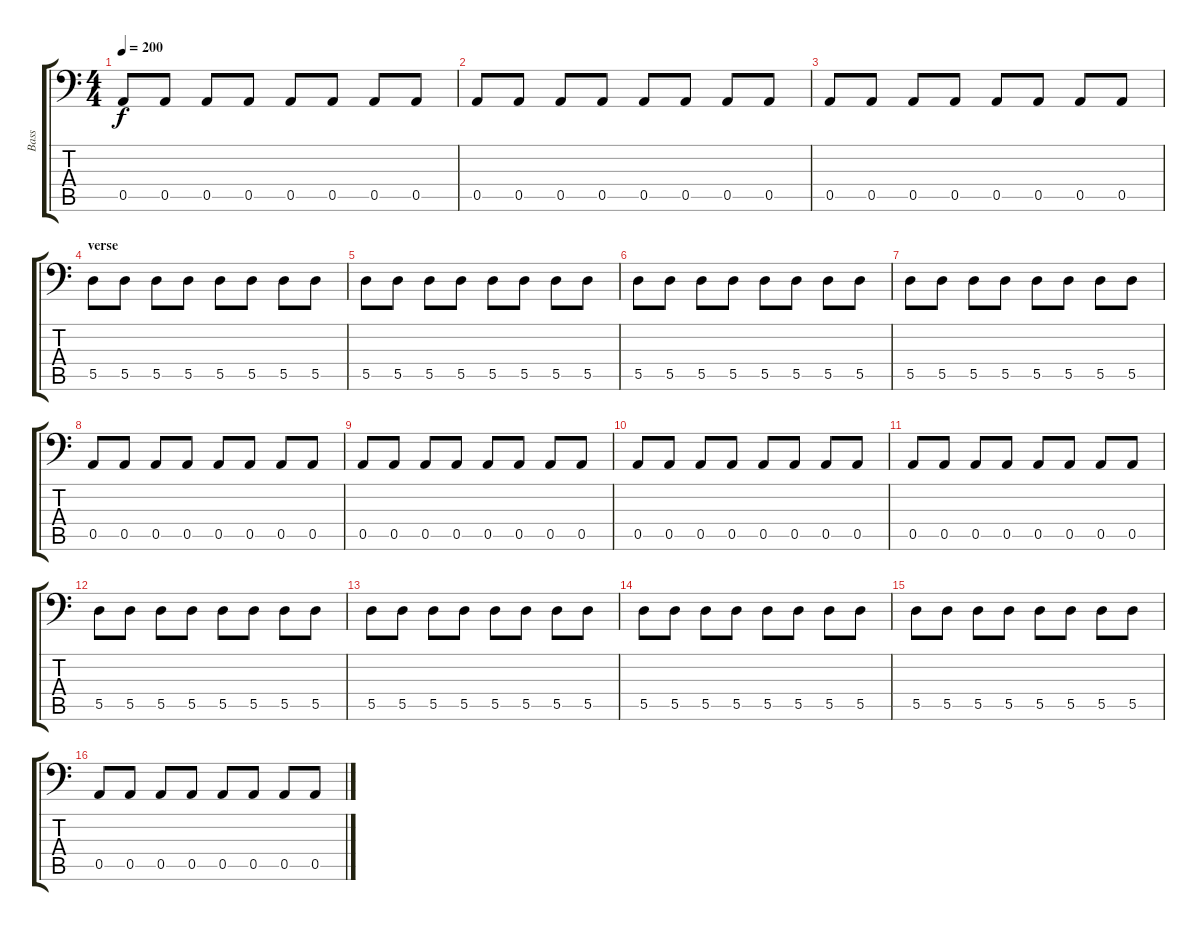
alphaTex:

\track ("Bass" "Bass") {instrument electricbassfinger}
\staff {score tabs}
\tuning (E3 B2 G2 D2 A1 E1) {hide}
\ts (4 4)
\tempo 200
\clef f4
\ks c
0.5.8{dy f} 0.5.8 0.5.8 0.5.8 0.5.8 0.5.8 0.5.8 0.5.8 |
0.5.8 0.5.8 0.5.8 0.5.8 0.5.8 0.5.8 0.5.8 0.5.8 |
0.5.8 0.5.8 0.5.8 0.5.8 0.5.8 0.5.8 0.5.8 0.5.8 |
\section ("" "verse")
5.5.8 5.5.8 5.5.8 5.5.8 5.5.8 5.5.8 5.5.8 5.5.8 |
5.5.8 5.5.8 5.5.8 5.5.8 5.5.8 5.5.8 5.5.8 5.5.8 |
5.5.8 5.5.8 5.5.8 5.5.8 5.5.8 5.5.8 5.5.8 5.5.8 |
5.5.8 5.5.8 5.5.8 5.5.8 5.5.8 5.5.8 5.5.8 5.5.8 |
0.5.8 0.5.8 0.5.8 0.5.8 0.5.8 0.5.8 0.5.8 0.5.8 |
0.5.8 0.5.8 0.5.8 0.5.8 0.5.8 0.5.8 0.5.8 0.5.8 |
0.5.8 0.5.8 0.5.8 0.5.8 0.5.8 0.5.8 0.5.8 0.5.8 |
0.5.8 0.5.8 0.5.8 0.5.8 0.5.8 0.5.8 0.5.8 0.5.8 |
5.5.8 5.5.8 5.5.8 5.5.8 5.5.8 5.5.8 5.5.8 5.5.8 |
5.5.8 5.5.8 5.5.8 5.5.8 5.5.8 5.5.8 5.5.8 5.5.8 |
5.5.8 5.5.8 5.5.8 5.5.8 5.5.8 5.5.8 5.5.8 5.5.8 |
5.5.8 5.5.8 5.5.8 5.5.8 5.5.8 5.5.8 5.5.8 5.5.8 |
0.5.8 0.5.8 0.5.8 0.5.8 0.5.8 0.5.8 0.5.8 0.5.8
